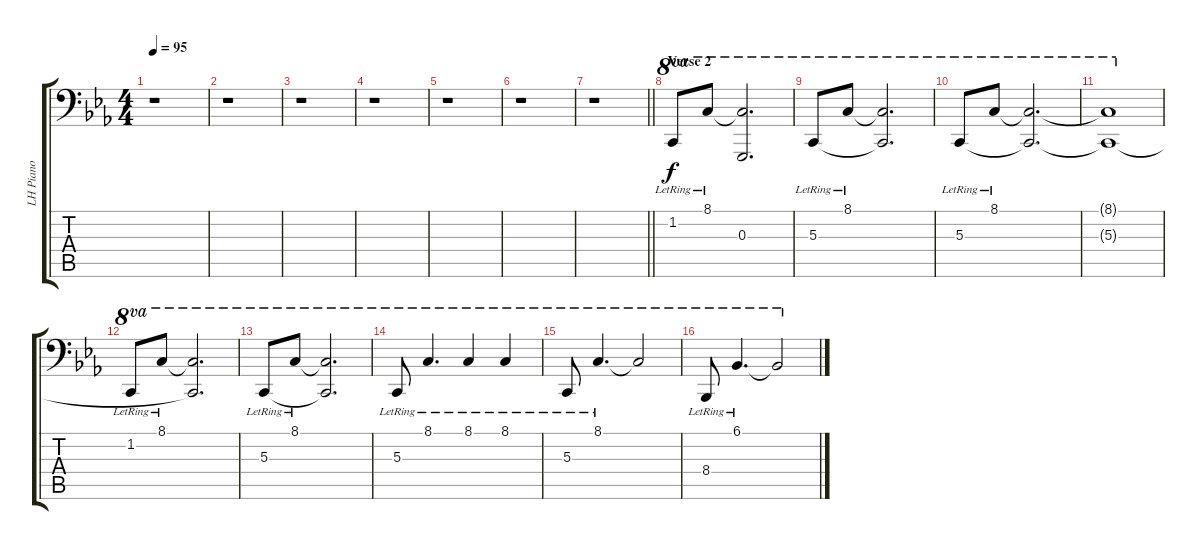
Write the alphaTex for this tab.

\track ("LH Piano" "LH Piano") {instrument acousticgrandpiano}
\staff {score tabs}
\tuning (E3 B2 G2 D2 A1 E1) {hide}
\ts (4 4)
\tempo 95
\clef f4
\ks cminor
r.1{dy f} |
r.1 |
r.1 |
r.1 |
r.1 |
r.1 |
\barLineRight lightlight
r.1 |
\section ("" "Verse 2")
1.2{lr}.8{ot 8va instrument acousticgrandpiano} 8.1{lr}.8{ot 8va} (8.1{t} 0.3).2{d ot 8va} |
5.3{lr}.8{ot 8va} 8.1{lr}.8{ot 8va} (8.1{t} 5.3{t}).2{d ot 8va} |
5.3{lr}.8{ot 8va} 8.1{lr}.8{ot 8va} (8.1{t} 5.3{t}).2{d ot 8va} |
(8.1{t} 5.3{t}).1{ot 8va} |
1.2{lr}.8{ot 8va} 8.1{lr}.8{ot 8va} (8.1{t} 5.3{t}).2{d ot 8va} |
5.3{lr}.8{ot 8va} 8.1{lr}.8{ot 8va} (8.1{t} 5.3{t}).2{d ot 8va} |
5.3{lr}.8{ot 8va} 8.1{lr}.4{d ot 8va} 8.1{lr}.4{ot 8va} 8.1{lr}.4{ot 8va} |
5.3{lr}.8{ot 8va} 8.1{lr}.4{d ot 8va} 8.1{t}.2{ot 8va} |
8.4{lr}.8{ot 8va} 6.1{lr}.4{d ot 8va} 6.1{t}.2{ot 8va}
